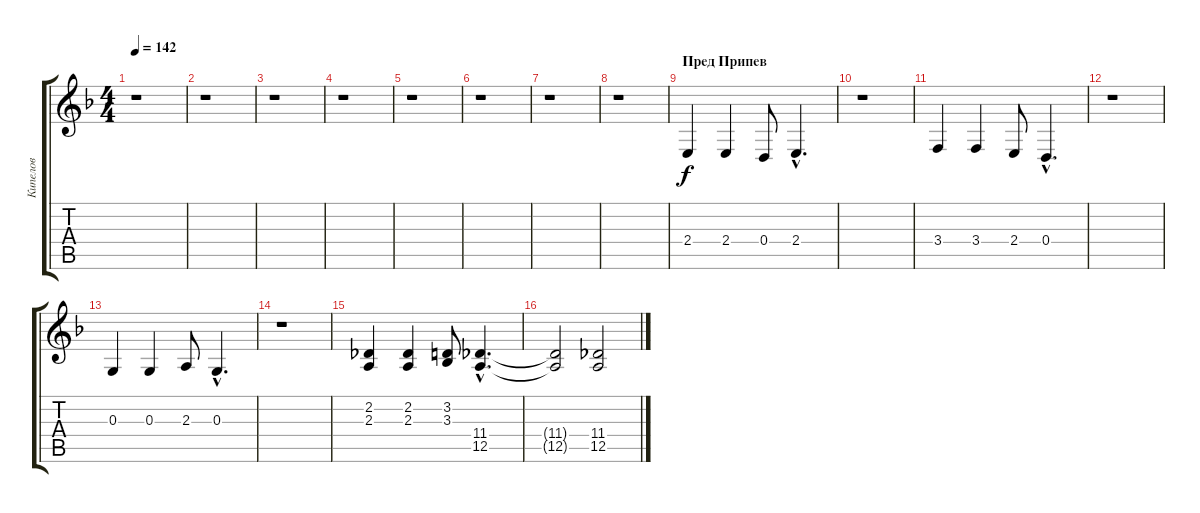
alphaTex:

\track ("Кипелов" "Кипелов") {instrument lead6voice}
\staff {score tabs}
\tuning (E4 B3 G3 D3 A2 E2) {hide}
\ts (4 4)
\tempo 142
\clef g2
\ks dminor
r.1{dy f} |
r.1 |
r.1 |
r.1 |
r.1 |
r.1 |
r.1 |
r.1 |
\section ("" "Пред Припев")
2.4.4 2.4.4 0.4.8 2.4{hac}.4{d} |
r.1 |
3.4.4 3.4.4 2.4.8 0.4{hac}.4{d} |
r.1 |
0.3.4 0.3.4 2.3.8 0.3{hac}.4{d} |
r.1 |
(2.2 2.3).4 (2.2 2.3).4 (3.2 3.3).8 (11.4{hac} 12.5{hac}).4{d} |
(11.4{t} 12.5{t}).2 (11.4{ss} 12.5{ss}).2
